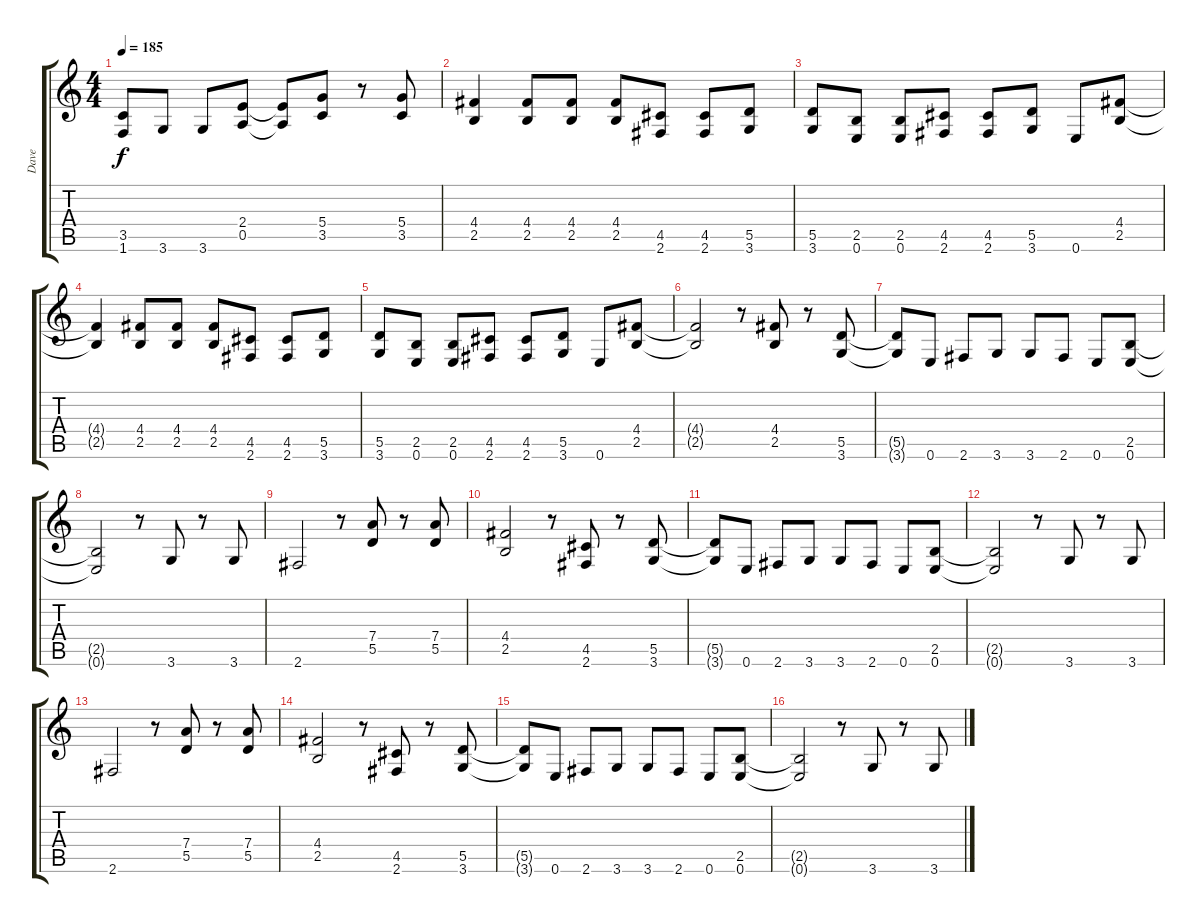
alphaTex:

\track ("Dave" "Dave") {instrument distortionguitar}
\staff {score tabs}
\tuning (E4 B3 G3 D3 A2 E2) {hide}
\ts (4 4)
\tempo 185
\clef g2
\ks c
(3.5{t} 1.6{t}).8{dy f} 3.6.8 3.6.8 (2.4 0.5).8 (2.4{t} 0.5{t}).8 (5.4 3.5).8 r.8 (5.4 3.5).8 |
(4.4 2.5).4 (4.4 2.5).8 (4.4 2.5).8 (4.4 2.5).8 (4.5 2.6).8 (4.5 2.6).8 (5.5 3.6).8 |
(5.5 3.6).8 (2.5 0.6).8 (2.5 0.6).8 (4.5 2.6).8 (4.5 2.6).8 (5.5 3.6).8 0.6.8 (4.4 2.5).8 |
(4.4{t} 2.5{t}).4 (4.4 2.5).8 (4.4 2.5).8 (4.4 2.5).8 (4.5 2.6).8 (4.5 2.6).8 (5.5 3.6).8 |
(5.5 3.6).8 (2.5 0.6).8 (2.5 0.6).8 (4.5 2.6).8 (4.5 2.6).8 (5.5 3.6).8 0.6.8 (4.4 2.5).8 |
(4.4{t} 2.5{t}).2 r.8 (4.4 2.5).8 r.8 (5.5 3.6).8 |
(5.5{t} 3.6{t}).8 0.6.8 2.6.8 3.6.8 3.6.8 2.6.8 0.6.8 (2.5 0.6).8 |
(2.5{t} 0.6{t}).2 r.8 3.6.8 r.8 3.6.8 |
2.6.2 r.8 (7.4 5.5).8 r.8 (7.4 5.5).8 |
(4.4 2.5).2 r.8 (4.5 2.6).8 r.8 (5.5 3.6).8 |
(5.5{t} 3.6{t}).8 0.6.8 2.6.8 3.6.8 3.6.8 2.6.8 0.6.8 (2.5 0.6).8 |
(2.5{t} 0.6{t}).2 r.8 3.6.8 r.8 3.6.8 |
2.6.2 r.8 (7.4 5.5).8 r.8 (7.4 5.5).8 |
(4.4 2.5).2 r.8 (4.5 2.6).8 r.8 (5.5 3.6).8 |
(5.5{t} 3.6{t}).8 0.6.8 2.6.8 3.6.8 3.6.8 2.6.8 0.6.8 (2.5 0.6).8 |
(2.5{t} 0.6{t}).2 r.8 3.6.8 r.8 3.6.8
